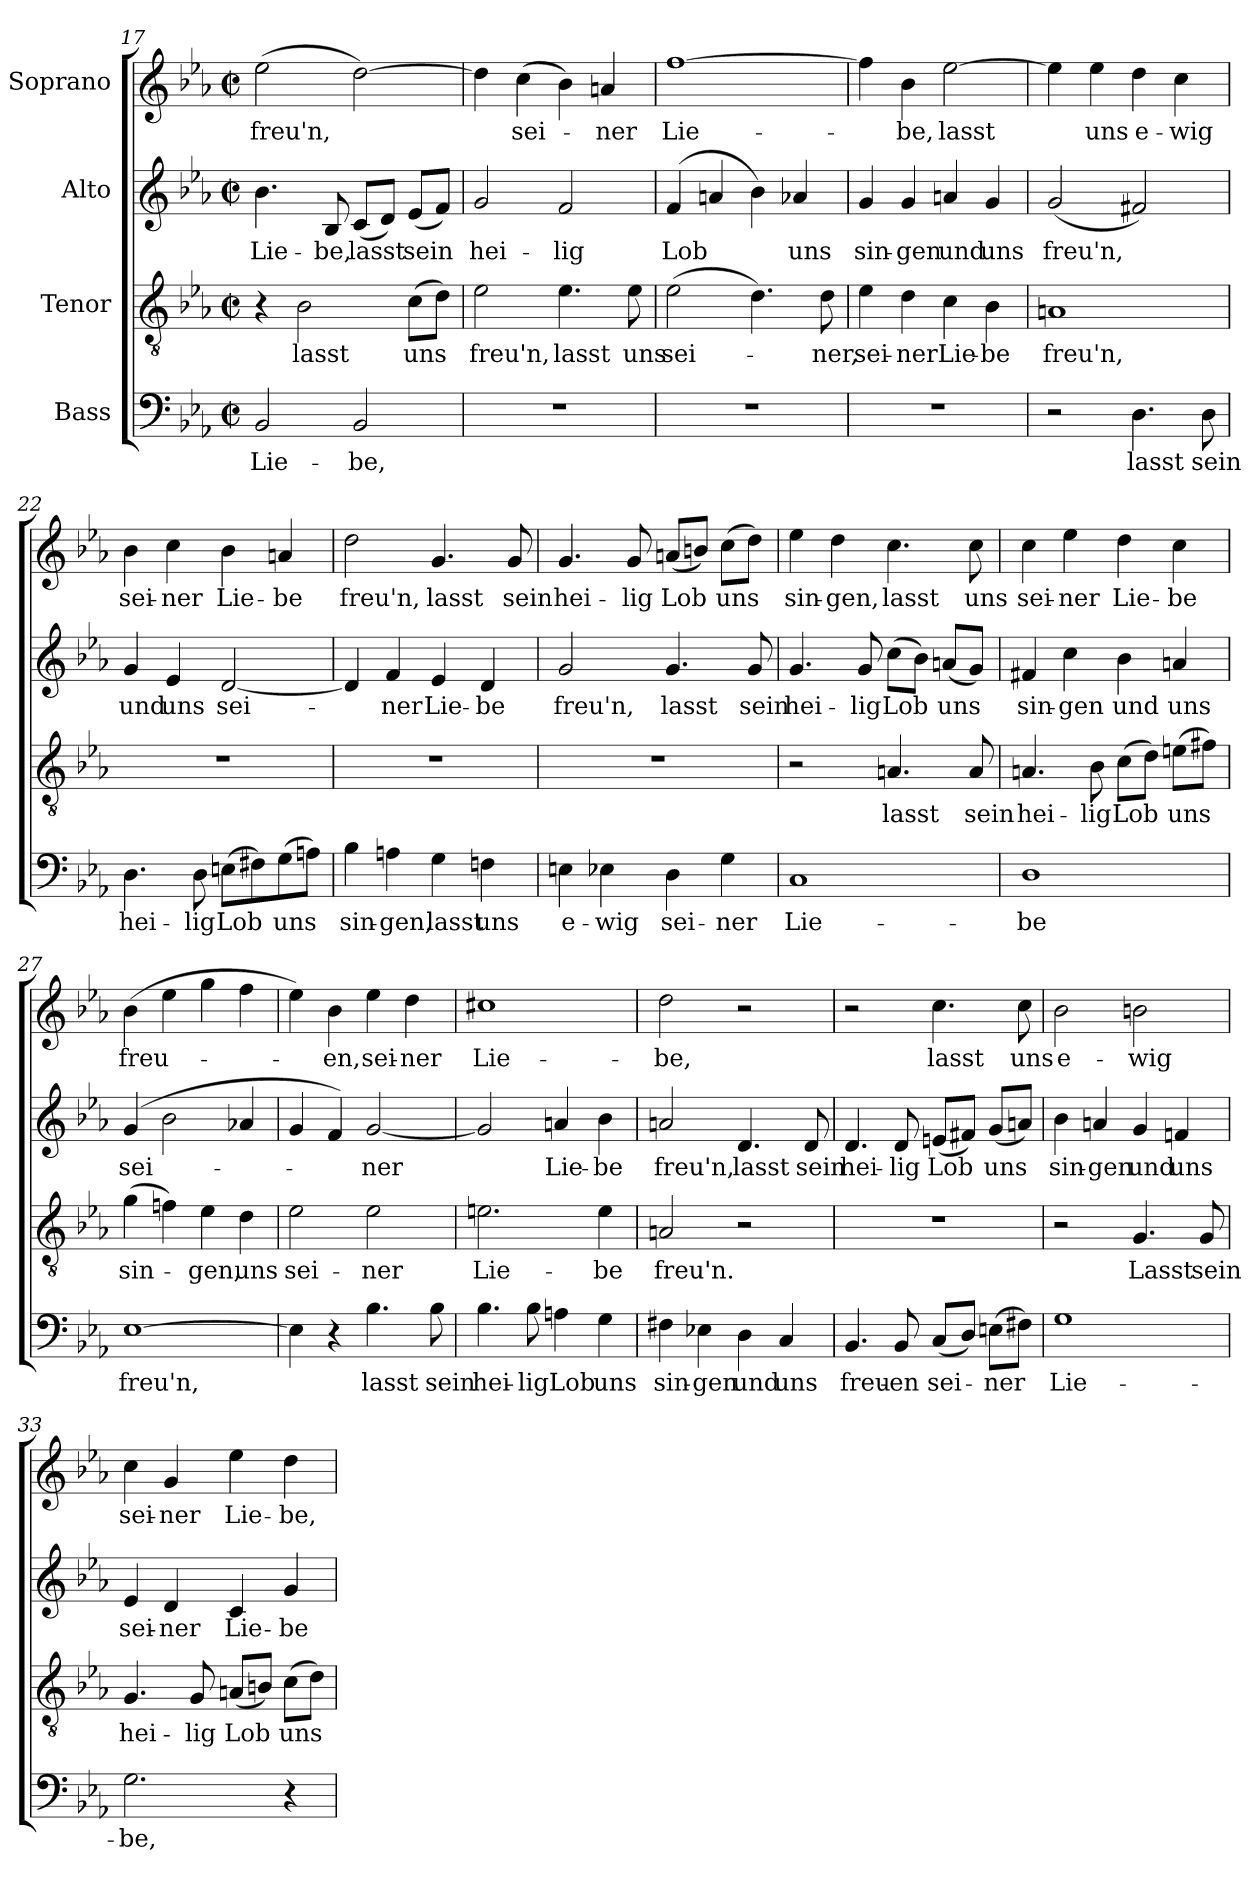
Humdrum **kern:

**kern	**text	**kern	**text	**kern	**text	**kern	**text
*part4	*part4	*part3	*part3	*part2	*part2	*part1	*part1
*staff4	*staff4	*staff3	*staff3	*staff2	*staff2	*staff1	*staff1
*I"Bass	*	*I"Tenor	*	*I"Alto	*	*I"Soprano	*
*clefF4	*	*clefGv2	*	*clefG2	*	*clefG2	*
*k[b-e-a-]	*	*k[b-e-a-]	*	*k[b-e-a-]	*	*k[b-e-a-]	*
*E-:	*	*E-:	*	*E-:	*	*E-:	*
*M2/2	*	*M2/2	*	*M2/2	*	*M2/2	*
*met(c|)	*	*met(c|)	*	*met(c|)	*	*met(c|)	*
=17	=17	=17	=17	=17	=17	=17	=17
!	!LO:LY:b	!	!	!	!LO:LY:b	!	!LO:LY:b
2BB-/	Lie-	4r	.	4.b-\	Lie-	(>2ee-\	freu'n,
!	!	!	!LO:LY:b	!	!	!	!
.	.	2B-\	lasst	.	.	.	.
!	!	!	!	!	!LO:LY:b	!	!
.	.	.	.	8B-/	-be,	.	.
!	!LO:LY:b	!	!	!	!LO:LY:b	!	!
2BB-/	-be,	.	.	(<8c/L	lasst	[2dd\)	.
.	.	.	.	8d/J)	.	.	.
!	!	!	!LO:LY:b	!	!LO:LY:b	!	!
.	.	(>8c\L	uns	(<8e-/L	sein	.	.
.	.	8d\J)	.	8f/J)	.	.	.
=18	=18	=18	=18	=18	=18	=18	=18
!	!	!	!LO:LY:b	!	!LO:LY:b	!	!
1r	.	2e-\	freu'n,	2g/	hei-	4dd\]	.
!	!	!	!	!	!	!	!LO:LY:b
.	.	.	.	.	.	(>4cc\	sei-
!	!	!	!LO:LY:b	!	!LO:LY:b	!	!
.	.	4.e-\	lasst	2f/	-lig	4b-\)	.
!	!	!	!	!	!	!	!LO:LY:b
.	.	.	.	.	.	4an/	-ner
!	!	!	!LO:LY:b	!	!	!	!
.	.	8e-\	uns	.	.	.	.
=19	=19	=19	=19	=19	=19	=19	=19
!	!	!	!LO:LY:b	!	!LO:LY:b	!	!LO:LY:b
1r	.	(>2e-\	sei-	(4f/	Lob	[1ff	Lie-
.	.	.	.	4an/	.	.	.
.	.	4.d\)	.	4b-\)	.	.	.
!	!	!	!	!	!LO:LY:b	!	!
.	.	.	.	4a-X/	uns	.	.
!	!	!	!LO:LY:b	!	!	!	!
.	.	8d\	-ner,	.	.	.	.
!!LO:PB:g=z
=20	=20	=20	=20	=20	=20	=20	=20
!	!	!	!LO:LY:b	!	!LO:LY:b	!	!
1r	.	4e-\	sei-	4g/	sin-	4ff\]	.
!	!	!	!LO:LY:b	!	!LO:LY:b	!	!LO:LY:b
.	.	4d\	-ner	4g/	-gen	4b-\	-be,
!	!	!	!LO:LY:b	!	!LO:LY:b	!	!LO:LY:b
.	.	4c\	Lie-	4an/	und	[2ee-\	lasst
!	!	!	!LO:LY:b	!	!LO:LY:b	!	!
.	.	4B-\	-be	4g/	uns	.	.
=21	=21	=21	=21	=21	=21	=21	=21
!	!	!	!LO:LY:b	!	!LO:LY:b	!	!
2r	.	1An	freu'n,	(<2g/	freu'n,	4ee-\]	.
!	!	!	!	!	!	!	!LO:LY:b
.	.	.	.	.	.	4ee-\	uns
!	!LO:LY:b	!	!	!	!	!	!LO:LY:b
4.D\	lasst	.	.	2f#X/)	.	4dd\	e-
!	!	!	!	!	!	!	!LO:LY:b
.	.	.	.	.	.	4cc\	-wig
!	!LO:LY:b	!	!	!	!	!	!
8D\	sein	.	.	.	.	.	.
=22	=22	=22	=22	=22	=22	=22	=22
!	!LO:LY:b	!	!	!	!LO:LY:b	!	!LO:LY:b
4.D\	hei-	1r	.	4g/	und	4b-\	sei-
!	!	!	!	!	!LO:LY:b	!	!LO:LY:b
.	.	.	.	4e-/	uns	4cc\	-ner
!	!LO:LY:b	!	!	!	!	!	!
8D\	-lig	.	.	.	.	.	.
!	!LO:LY:b	!	!	!	!LO:LY:b	!	!LO:LY:b
(>8En\L	Lob	.	.	[2d/	sei-	4b-\	Lie-
8F#X\)	.	.	.	.	.	.	.
!	!LO:LY:b	!	!	!	!	!	!LO:LY:b
(>8G\	uns	.	.	.	.	4an/	-be
8An\J)	.	.	.	.	.	.	.
=23	=23	=23	=23	=23	=23	=23	=23
!	!LO:LY:b	!	!	!	!	!	!LO:LY:b
4B-\	sin-	1r	.	4d/]	.	2dd\	freu'n,
!	!LO:LY:b	!	!	!	!LO:LY:b	!	!
4An\	-gen,	.	.	4f/	-ner	.	.
!	!LO:LY:b	!	!	!	!LO:LY:b	!	!LO:LY:b
4G\	lasst	.	.	4e-/	Lie-	4.g/	lasst
!	!LO:LY:b	!	!	!	!LO:LY:b	!	!
4Fn\	uns	.	.	4d/	-be	.	.
!	!	!	!	!	!	!	!LO:LY:b
.	.	.	.	.	.	8g/	sein
!!LO:LB:g=z
=24	=24	=24	=24	=24	=24	=24	=24
!	!LO:LY:b	!	!	!	!LO:LY:b	!	!LO:LY:b
4En\	e-	1r	.	2g/	freu'n,	4.g/	hei-
!	!LO:LY:b	!	!	!	!	!	!
4E-X\	-wig	.	.	.	.	.	.
!	!	!	!	!	!	!	!LO:LY:b
.	.	.	.	.	.	8g/	-lig
!	!LO:LY:b	!	!	!	!LO:LY:b	!	!LO:LY:b
4D\	sei-	.	.	4.g/	lasst	(<8an/L	Lob
.	.	.	.	.	.	8bn/J)	.
!	!LO:LY:b	!	!	!	!	!	!LO:LY:b
4G\	-ner	.	.	.	.	(>8cc\L	uns
!	!	!	!	!	!LO:LY:b	!	!
.	.	.	.	8g/	sein	8dd\J)	.
=25	=25	=25	=25	=25	=25	=25	=25
!	!LO:LY:b	!	!	!	!LO:LY:b	!	!LO:LY:b
1C	Lie-	2r	.	4.g/	hei-	4ee-\	sin-
!	!	!	!	!	!	!	!LO:LY:b
.	.	.	.	.	.	4dd\	-gen,
!	!	!	!	!	!LO:LY:b	!	!
.	.	.	.	8g/	-lig	.	.
!	!	!	!LO:LY:b	!	!LO:LY:b	!	!LO:LY:b
.	.	4.An/	lasst	(>8cc\L	Lob	4.cc\	lasst
.	.	.	.	8b-\J)	.	.	.
!	!	!	!	!	!LO:LY:b	!	!
.	.	.	.	(<8an/L	uns	.	.
!	!	!	!LO:LY:b	!	!	!	!LO:LY:b
.	.	8A/	sein	8g/J)	.	8cc\	uns
=26	=26	=26	=26	=26	=26	=26	=26
!	!LO:LY:b	!	!LO:LY:b	!	!LO:LY:b	!	!LO:LY:b
1D	-be	4.An/	hei-	4f#X/	sin-	4cc\	sei-
!	!	!	!	!	!LO:LY:b	!	!LO:LY:b
.	.	.	.	4cc\	-gen	4ee-\	-ner
!	!	!	!LO:LY:b	!	!	!	!
.	.	8B-\	-lig	.	.	.	.
!	!	!	!LO:LY:b	!	!LO:LY:b	!	!LO:LY:b
.	.	(>8c\L	Lob	4b-\	und	4dd\	Lie-
.	.	8d\J)	.	.	.	.	.
!	!	!	!LO:LY:b	!	!LO:LY:b	!	!LO:LY:b
.	.	(>8en\L	uns	4an/	uns	4cc\	-be
.	.	8f#X\J)	.	.	.	.	.
=27	=27	=27	=27	=27	=27	=27	=27
!	!LO:LY:b	!	!LO:LY:b	!	!LO:LY:b	!	!LO:LY:b
[1E-	freu'n,	(>4g\	sin-	(4g/	sei-	(>4b-\	freu-
.	.	4fn\)	.	2b-\	.	4ee-\	.
!	!	!	!LO:LY:b	!	!	!	!
.	.	4e-\	-gen,	.	.	4gg\	.
!	!	!	!LO:LY:b	!	!	!	!
.	.	4d\	uns	4a-X/	.	4ff\	.
!!LO:LB:g=z
=28	=28	=28	=28	=28	=28	=28	=28
!	!	!	!LO:LY:b	!	!	!	!
4E-\]	.	2e-\	sei-	4g/	.	4ee-\)	.
!	!	!	!	!	!	!	!LO:LY:b
4r	.	.	.	4f/)	.	4b-\	-en,
!	!LO:LY:b	!	!LO:LY:b	!	!LO:LY:b	!	!LO:LY:b
4.B-\	lasst	2e-\	-ner	[2g/	-ner	4ee-\	sei-
!	!	!	!	!	!	!	!LO:LY:b
.	.	.	.	.	.	4dd\	-ner
!	!LO:LY:b	!	!	!	!	!	!
8B-\	sein	.	.	.	.	.	.
=29	=29	=29	=29	=29	=29	=29	=29
!	!LO:LY:b	!	!LO:LY:b	!	!	!	!LO:LY:b
4.B-\	hei-	2.en\	Lie-	2g/]	.	1cc#X	Lie-
!	!LO:LY:b	!	!	!	!	!	!
8B-\	-lig	.	.	.	.	.	.
!	!LO:LY:b	!	!	!	!LO:LY:b	!	!
4An\	Lob	.	.	4an/	Lie-	.	.
!	!LO:LY:b	!	!LO:LY:b	!	!LO:LY:b	!	!
4G\	uns	4e\	-be	4b-\	-be	.	.
=30	=30	=30	=30	=30	=30	=30	=30
!	!LO:LY:b	!	!LO:LY:b	!	!LO:LY:b	!	!LO:LY:b
4F#X\	sin-	2An/	freu'n.	2an/	freu'n,	2dd\	-be,
!	!LO:LY:b	!	!	!	!	!	!
4E-X\	-gen	.	.	.	.	.	.
!	!LO:LY:b	!	!	!	!LO:LY:b	!	!
4D\	und	2r	.	4.d/	lasst	2r	.
!	!LO:LY:b	!	!	!	!	!	!
4C/	uns	.	.	.	.	.	.
!	!	!	!	!	!LO:LY:b	!	!
.	.	.	.	8d/	sein	.	.
=31	=31	=31	=31	=31	=31	=31	=31
!	!LO:LY:b	!	!	!	!LO:LY:b	!	!
4.BB-/	freu-	1r	.	4.d/	hei-	2r	.
!	!LO:LY:b	!	!	!	!LO:LY:b	!	!
8BB-/	-en	.	.	8d/	-lig	.	.
!	!LO:LY:b	!	!	!	!LO:LY:b	!	!LO:LY:b
(<8C/L	sei-	.	.	(<8en/L	Lob	4.cc\	lasst
8D/J)	.	.	.	8f#X/J)	.	.	.
!	!LO:LY:b	!	!	!	!LO:LY:b	!	!
(>8En\L	-ner	.	.	(<8g/L	uns	.	.
!	!	!	!	!	!	!	!LO:LY:b
8F#X\J)	.	.	.	8an/J)	.	8cc\	uns
!!LO:PB:g=z
=32	=32	=32	=32	=32	=32	=32	=32
!	!LO:LY:b	!	!	!	!LO:LY:b	!	!LO:LY:b
1G	Lie-	2r	.	4b-\	sin-	2b-\	e-
!	!	!	!	!	!LO:LY:b	!	!
.	.	.	.	4an/	-gen	.	.
!	!	!	!LO:LY:b	!	!LO:LY:b	!	!LO:LY:b
.	.	4.G/	Lasst	4g/	und	2bn\	-wig
!	!	!	!	!	!LO:LY:b	!	!
.	.	.	.	4fn/	uns	.	.
!	!	!	!LO:LY:b	!	!	!	!
.	.	8G/	sein	.	.	.	.
=33	=33	=33	=33	=33	=33	=33	=33
!	!LO:LY:b	!	!LO:LY:b	!	!LO:LY:b	!	!LO:LY:b
2.G\	-be,	4.G/	hei-	4e-/	sei-	4cc\	sei-
!	!	!	!	!	!LO:LY:b	!	!LO:LY:b
.	.	.	.	4d/	-ner	4g/	-ner
!	!	!	!LO:LY:b	!	!	!	!
.	.	8G/	-lig	.	.	.	.
!	!	!	!LO:LY:b	!	!LO:LY:b	!	!LO:LY:b
.	.	(<8An/L	Lob	4c/	Lie-	4ee-\	Lie-
.	.	8Bn/J)	.	.	.	.	.
!	!	!	!LO:LY:b	!	!LO:LY:b	!	!LO:LY:b
4r	.	(>8c\L	uns	4g/	-be	4dd\	-be,
.	.	8d\J)	.	.	.	.	.
=	=	=	=	=	=	=	=
*-	*-	*-	*-	*-	*-	*-	*-
